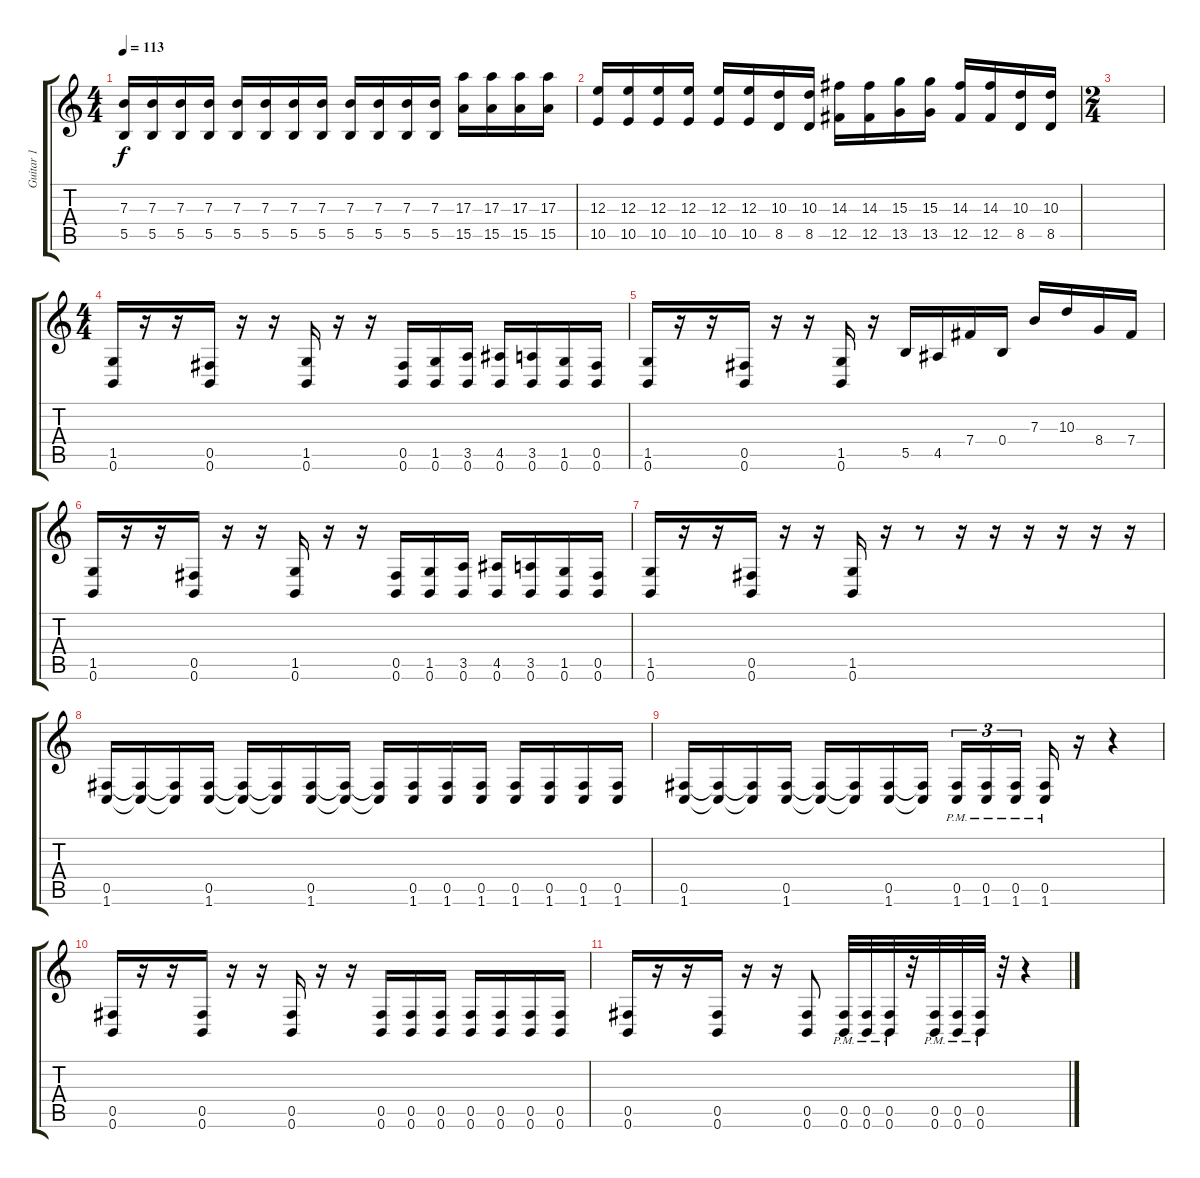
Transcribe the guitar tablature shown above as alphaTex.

\track ("Guitar 1" "Guitar 1") {instrument overdrivenguitar}
\staff {score tabs}
\tuning (Db4 Ab3 E3 B2 Gb2 B1) {hide}
\ts (4 4)
\tempo 113
\clef g2
\ks c
(7.3 5.5).16{dy f} (7.3 5.5).16 (7.3 5.5).16 (7.3 5.5).16 (7.3 5.5).16 (7.3 5.5).16 (7.3 5.5).16 (7.3 5.5).16 (7.3 5.5).16 (7.3 5.5).16 (7.3 5.5).16 (7.3 5.5).16 (17.3 15.5).16 (17.3 15.5).16 (17.3 15.5).16 (17.3 15.5).16 |
(12.3 10.5).16 (12.3 10.5).16 (12.3 10.5).16 (12.3 10.5).16 (12.3 10.5).16 (12.3 10.5).16 (10.3 8.5).16 (10.3 8.5).16 (14.3 12.5).16 (14.3 12.5).16 (15.3 13.5).16 (15.3 13.5).16 (14.3 12.5).16 (14.3 12.5).16 (10.3 8.5).16 (10.3 8.5).16 |
\ts (2 4)
|
\ts (4 4)
(1.5 0.6).16 r.16 r.16 (0.5 0.6).16 r.16 r.16 (1.5 0.6).16 r.16 r.16 (0.5 0.6).16 (1.5 0.6).16 (3.5 0.6).16 (4.5 0.6).16 (3.5 0.6).16 (1.5 0.6).16 (0.5 0.6).16 |
(1.5 0.6).16 r.16 r.16 (0.5 0.6).16 r.16 r.16 (1.5 0.6).16 r.16 5.5.16 4.5.16 7.4.16 0.4.16 7.3.16 10.3.16 8.4.16 7.4.16 |
(1.5 0.6).16 r.16 r.16 (0.5 0.6).16 r.16 r.16 (1.5 0.6).16 r.16 r.16 (0.5 0.6).16 (1.5 0.6).16 (3.5 0.6).16 (4.5 0.6).16 (3.5 0.6).16 (1.5 0.6).16 (0.5 0.6).16 |
(1.5 0.6).16 r.16 r.16 (0.5 0.6).16 r.16 r.16 (1.5 0.6).16 r.16 r.8 r.16 r.16 r.16 r.16 r.16 r.16 |
(0.5 1.6).16 (0.5{t} 1.6{t}).16 (0.5{t} 1.6{t}).16 (0.5 1.6).16 (0.5{t} 1.6{t}).16 (0.5{t} 1.6{t}).16 (0.5 1.6).16 (0.5{t} 1.6{t}).16 (0.5{t} 1.6{t}).16 (0.5 1.6).16 (0.5 1.6).16 (0.5 1.6).16 (0.5 1.6).16 (0.5 1.6).16 (0.5 1.6).16 (0.5 1.6).16 |
(0.5 1.6).16 (0.5{t} 1.6{t}).16 (0.5{t} 1.6{t}).16 (0.5 1.6).16 (0.5{t} 1.6{t}).16 (0.5{t} 1.6{t}).16 (0.5 1.6).16 (0.5{t} 1.6{t}).16 (0.5{pm} 1.6{pm}).16{tu (3 2)} (0.5{pm} 1.6{pm}).16{tu (3 2)} (0.5{pm} 1.6{pm}).16{tu (3 2) beam splitsecondary} (0.5{pm} 1.6{pm}).16 r.16 r.4 |
(0.5 0.6).16 r.16 r.16 (0.5 0.6).16 r.16 r.16 (0.5 0.6).16 r.16 r.16 (0.5 0.6).16 (0.5 0.6).16 (0.5 0.6).16 (0.5 0.6).16 (0.5 0.6).16 (0.5 0.6).16 (0.5 0.6).16 |
(0.5 0.6).16 r.16 r.16 (0.5 0.6).16 r.16 r.16 (0.5 0.6).8 (0.5{pm} 0.6{pm}).32 (0.5{pm} 0.6{pm}).32 (0.5{pm} 0.6{pm}).32 r.32 (0.5{pm} 0.6{pm}).32 (0.5{pm} 0.6{pm}).32 (0.5{pm} 0.6{pm}).32 r.32 r.4
